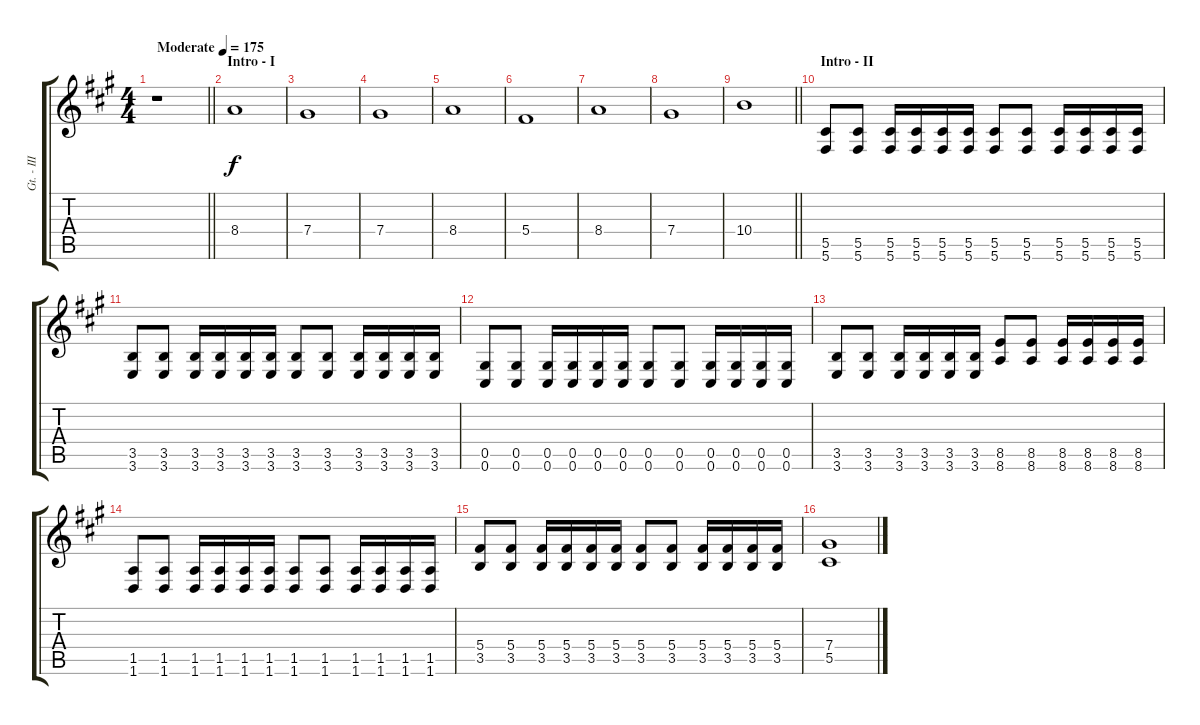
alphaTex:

\track ("Gt. - III" "Gt. - III") {instrument distortionguitar}
\staff {score tabs}
\tuning (Eb4 Bb3 Gb3 Db3 Ab2 Db2) {hide}
\ts (4 4)
\tempo (175 "Moderate")
\clef g2
\barLineRight lightlight
\ks f#minor
r.1{dy f instrument distortionguitar} |
\section ("" "Intro - I")
8.4.1 |
7.4.1 |
7.4.1 |
8.4.1 |
5.4.1 |
8.4.1 |
7.4.1 |
\barLineRight lightlight
10.4.1 |
\section ("" "Intro - II")
(5.5 5.6).8 (5.5 5.6).8 (5.5 5.6).16 (5.5 5.6).16 (5.5 5.6).16 (5.5 5.6).16 (5.5 5.6).8 (5.5 5.6).8 (5.5 5.6).16 (5.5 5.6).16 (5.5 5.6).16 (5.5 5.6).16 |
(3.5 3.6).8 (3.5 3.6).8 (3.5 3.6).16 (3.5 3.6).16 (3.5 3.6).16 (3.5 3.6).16 (3.5 3.6).8 (3.5 3.6).8 (3.5 3.6).16 (3.5 3.6).16 (3.5 3.6).16 (3.5 3.6).16 |
(0.5 0.6).8 (0.5 0.6).8 (0.5 0.6).16 (0.5 0.6).16 (0.5 0.6).16 (0.5 0.6).16 (0.5 0.6).8 (0.5 0.6).8 (0.5 0.6).16 (0.5 0.6).16 (0.5 0.6).16 (0.5 0.6).16 |
(3.5 3.6).8 (3.5 3.6).8 (3.5 3.6).16 (3.5 3.6).16 (3.5 3.6).16 (3.5 3.6).16 (8.5 8.6).8 (8.5 8.6).8 (8.5 8.6).16 (8.5 8.6).16 (8.5 8.6).16 (8.5 8.6).16 |
(1.5 1.6).8 (1.5 1.6).8 (1.5 1.6).16 (1.5 1.6).16 (1.5 1.6).16 (1.5 1.6).16 (1.5 1.6).8 (1.5 1.6).8 (1.5 1.6).16 (1.5 1.6).16 (1.5 1.6).16 (1.5 1.6).16 |
(5.4 3.5).8 (5.4 3.5).8 (5.4 3.5).16 (5.4 3.5).16 (5.4 3.5).16 (5.4 3.5).16 (5.4 3.5).8 (5.4 3.5).8 (5.4 3.5).16 (5.4 3.5).16 (5.4 3.5).16 (5.4 3.5).16 |
(7.4 5.5).1
